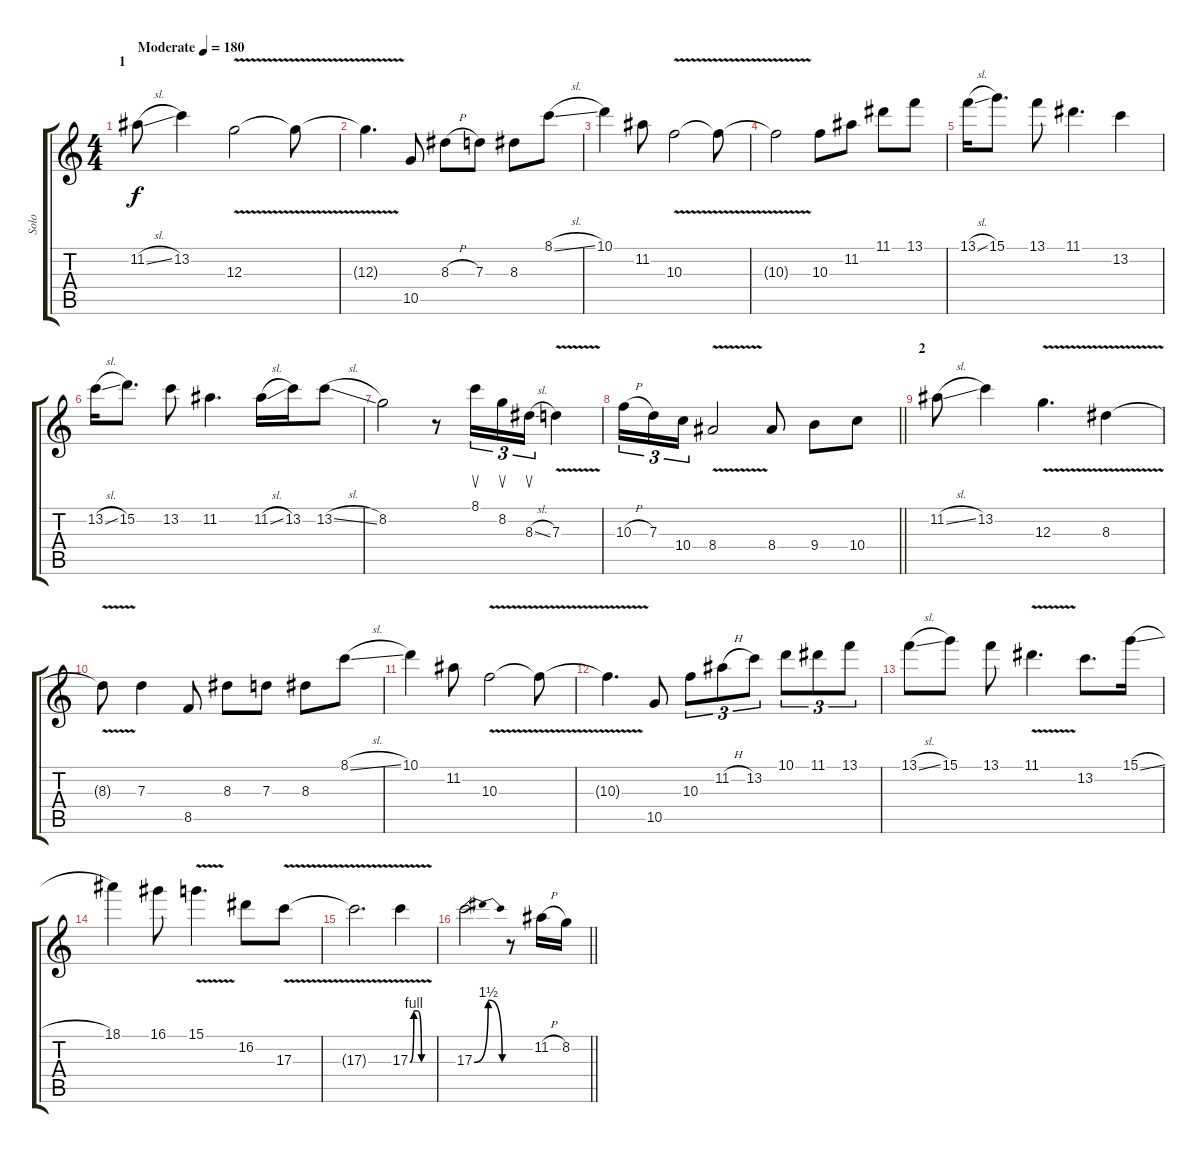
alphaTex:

\track ("Solo" "Solo") {instrument overdrivenguitar}
\staff {score tabs}
\tuning (E4 B3 G3 D3 A2 D2) {hide}
\ts (4 4)
\section ("" "1")
\tempo (180 "Moderate")
\clef g2
\ks c
11.2{sl}.8{dy f instrument overdrivenguitar} 13.2.4 12.3{v}.2 12.3{v t}.8 |
12.3{v t}.4{d} 10.5.8 8.3{h}.8 7.3.8 8.3.8 8.1{sl}.8 |
10.1.4 11.2.8 10.3{v}.2 10.3{v t}.8 |
10.3{v t}.2 10.3.8 11.2.8 11.1.8 13.1.8 |
13.1{sl}.16 15.1.8{d} 13.1.8 11.1.4{d} 13.2.4 |
13.2{sl}.16 15.2.8{d} 13.2.8 11.2.4{d} 11.2{sl}.16 13.2.16 13.2{sl}.8 |
8.2.2 r.8 8.1.16{su tu (3 2)} 8.2.16{su tu (3 2)} 8.3{sl}.16{su tu (3 2)} 7.3{v}.4 |
\barLineRight lightlight
10.3{h}.16{tu (3 2)} 7.3.16{tu (3 2)} 10.4.16{tu (3 2)} 8.4{v}.2 8.4.8 9.4.8 10.4.8 |
\section ("" "2")
11.2{sl}.8 13.2.4 12.3{v}.4{d} 8.3{v}.4 |
8.3{t}.8 7.3.4 8.5.8 8.3.8 7.3.8 8.3.8 8.1{sl}.8 |
10.1.4 11.2.8 10.3{v}.2 10.3{v t}.8 |
10.3{t}.4{d} 10.5.8 10.3.8{tu (3 2)} 11.2{h}.8{tu (3 2)} 13.2.8{tu (3 2)} 10.1.8{tu (3 2)} 11.1.8{tu (3 2)} 13.1.8{tu (3 2)} |
13.1{sl}.8 15.1.8 13.1.8 11.1{v}.4{d} 13.2.8{d} 15.1{sl}.16 |
18.1.4 16.1.8 15.1{v}.4{d} 16.2.8 17.3{v}.8 |
17.3{t}.2{d} 17.3{be (custom 0 0 10 4 20 4 30 0 60 0) v}.4 |
\barLineRight lightlight
17.3{be (bendrelease 0 0 15 6 45 6 60 0)}.2{d} r.8 11.2{h}.16 8.2.16
